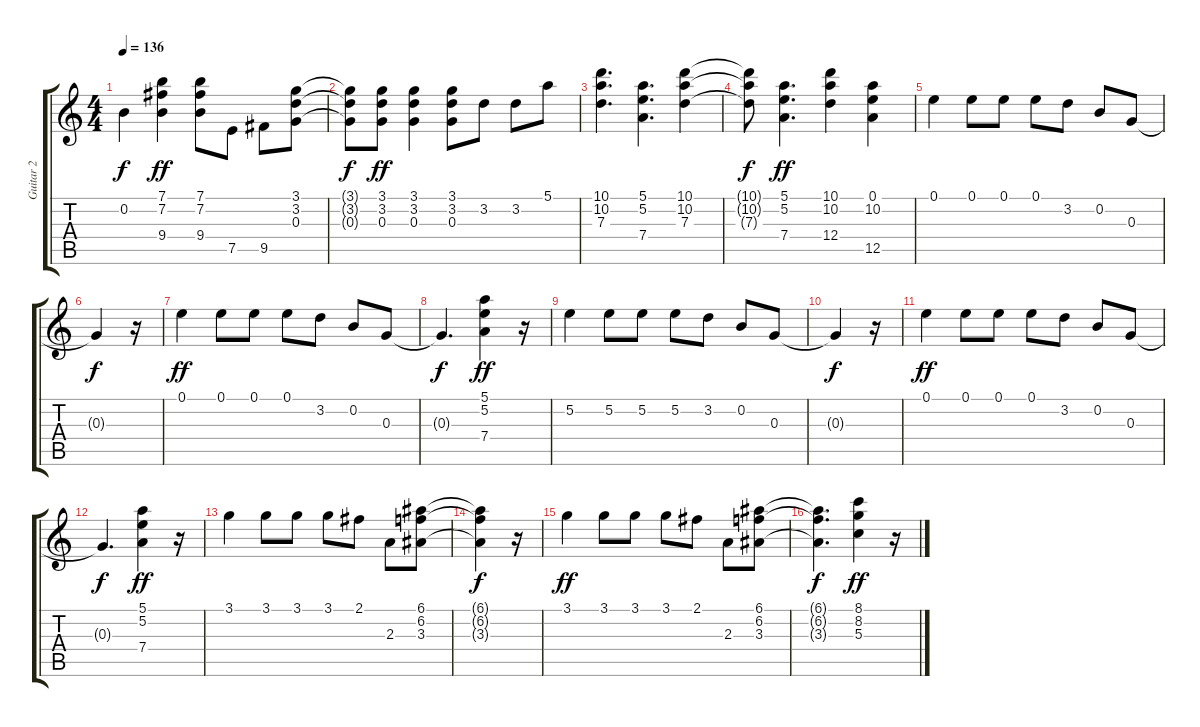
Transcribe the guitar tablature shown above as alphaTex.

\track ("Guitar 2" "Guitar 2") {instrument distortionguitar}
\staff {score tabs}
\tuning (E4 B3 G3 D3 A2 E2) {hide}
\ts (4 4)
\tempo 136
\clef g2
\ks c
0.2{t}.4{dy f} (7.1 7.2 9.4).4{dy ff} (7.1 7.2 9.4).8 7.5.8 9.5.8 (3.1 3.2 0.3).8 |
(3.1{t} 3.2{t} 0.3{t}).8{dy f} (3.1 3.2 0.3).8{dy ff} (3.1 3.2 0.3).4 (3.1 3.2 0.3).8 3.2.8 3.2.8 5.1.8 |
(10.1 10.2 7.3).4{d} (5.1 5.2 7.4).4{d} (10.1 10.2 7.3).4 |
(10.1{t} 10.2{t} 7.3{t}).8{dy f} (5.1 5.2 7.4).4{d dy ff} (10.1 10.2 12.4).4 (0.1 10.2 12.5).4 |
0.1.4 0.1.8 0.1.8 0.1.8 3.2.8 0.2.8 0.3.8 |
0.3{t}.4{dy f} r.16 |
0.1.4{dy ff} 0.1.8 0.1.8 0.1.8 3.2.8 0.2.8 0.3.8 |
0.3{t}.4{d dy f} (5.1 5.2 7.4).4{dy ff} r.16 |
5.2.4 5.2.8 5.2.8 5.2.8 3.2.8 0.2.8 0.3.8 |
0.3{t}.4{dy f} r.16 |
0.1.4{dy ff} 0.1.8 0.1.8 0.1.8 3.2.8 0.2.8 0.3.8 |
0.3{t}.4{d dy f} (5.1 5.2 7.4).4{dy ff} r.16 |
3.1.4 3.1.8 3.1.8 3.1.8 2.1.8 2.3.8 (6.1 6.2 3.3).8 |
(6.1{t} 6.2{t} 3.3{t}).4{dy f} r.16 |
3.1.4{dy ff} 3.1.8 3.1.8 3.1.8 2.1.8 2.3.8 (6.1 6.2 3.3).8 |
(6.1{t} 6.2{t} 3.3{t}).4{d dy f} (8.1 8.2 5.3).4{dy ff} r.16
